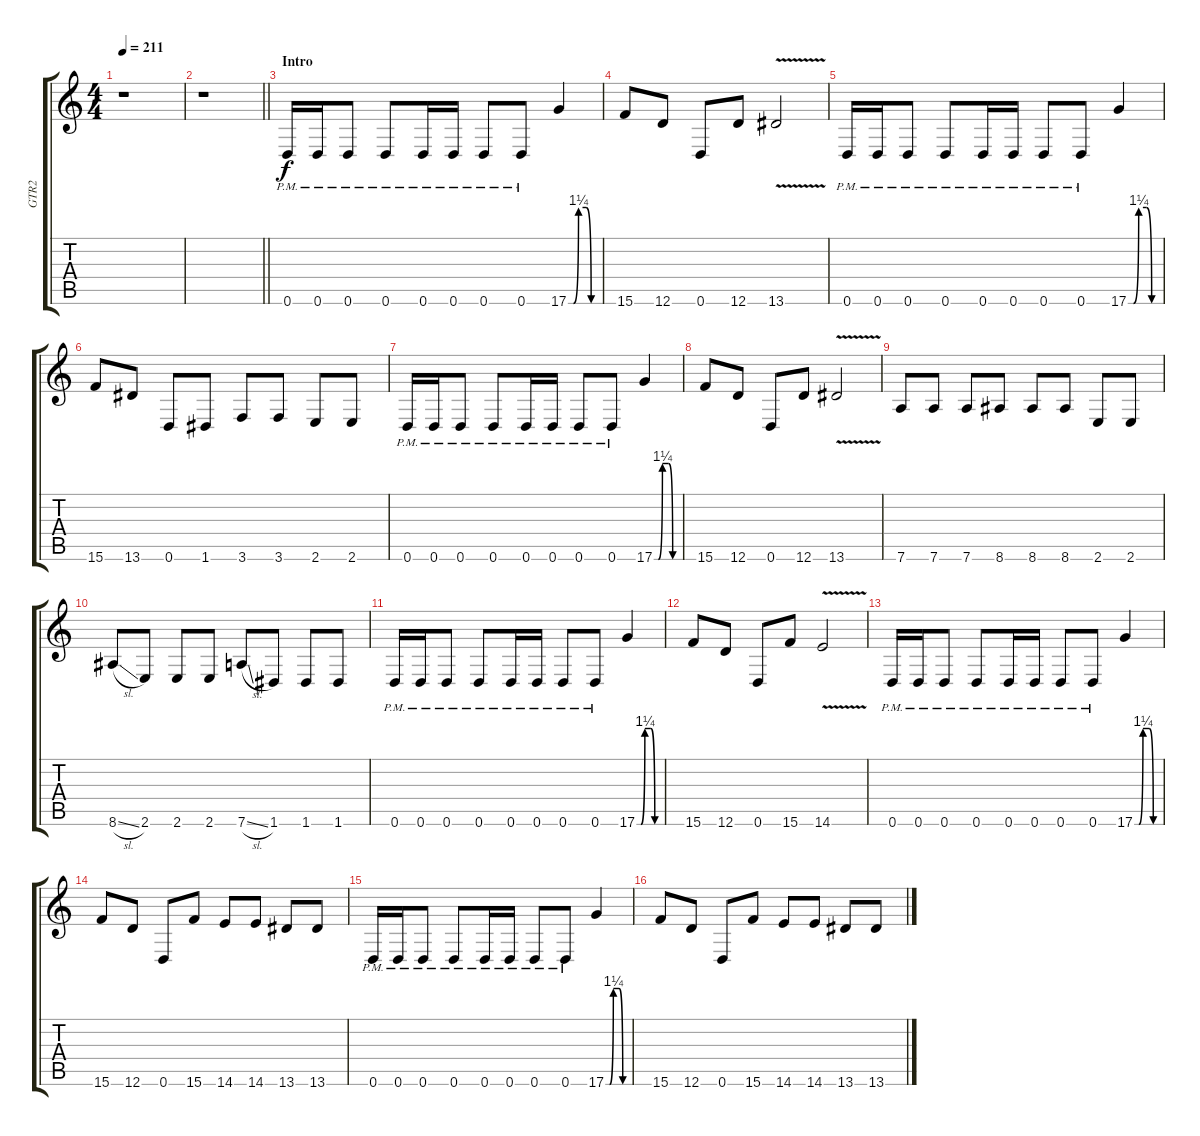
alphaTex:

\track ("GTR2" "GTR2") {instrument distortionguitar}
\staff {score tabs}
\tuning (E4 B3 G3 D3 A2 D2) {hide}
\ts (4 4)
\tempo 211
\clef g2
\ks c
r.1{dy f instrument distortionguitar} |
\barLineRight lightlight
r.1 |
\section ("" "Intro")
0.6{pm}.16 0.6{pm}.16 0.6{pm}.8 0.6{pm}.8 0.6{pm}.16 0.6{pm}.16 0.6{pm}.8 0.6{pm}.8 17.6{be (custom 0 0 10 0 20 5 35 5 45 0 60 0)}.4 |
15.6.8 12.6.8 0.6.8 12.6.8 13.6{v}.2 |
0.6{pm}.16 0.6{pm}.16 0.6{pm}.8 0.6{pm}.8 0.6{pm}.16 0.6{pm}.16 0.6{pm}.8 0.6{pm}.8 17.6{be (custom 0 0 10 0 20 5 35 5 45 0 60 0)}.4 |
15.6.8 13.6.8 0.6.8 1.6.8 3.6.8 3.6.8 2.6.8 2.6.8 |
0.6{pm}.16 0.6{pm}.16 0.6{pm}.8 0.6{pm}.8 0.6{pm}.16 0.6{pm}.16 0.6{pm}.8 0.6{pm}.8 17.6{be (custom 0 0 10 0 20 5 35 5 45 0 60 0)}.4 |
15.6.8 12.6.8 0.6.8 12.6.8 13.6{v}.2 |
7.6.8 7.6.8 7.6.8 8.6.8 8.6.8 8.6.8 2.6.8 2.6.8 |
8.6{sl}.8 2.6.8 2.6.8 2.6.8 7.6{sl}.8 1.6.8 1.6.8 1.6.8 |
0.6{pm}.16 0.6{pm}.16 0.6{pm}.8 0.6{pm}.8 0.6{pm}.16 0.6{pm}.16 0.6{pm}.8 0.6{pm}.8 17.6{be (custom 0 0 10 0 20 5 35 5 45 0 60 0)}.4 |
15.6.8 12.6.8 0.6.8 15.6.8 14.6{v}.2 |
0.6{pm}.16 0.6{pm}.16 0.6{pm}.8 0.6{pm}.8 0.6{pm}.16 0.6{pm}.16 0.6{pm}.8 0.6{pm}.8 17.6{be (custom 0 0 10 0 20 5 35 5 45 0 60 0)}.4 |
15.6.8 12.6.8 0.6.8 15.6.8 14.6.8 14.6.8 13.6.8 13.6.8 |
0.6{pm}.16 0.6{pm}.16 0.6{pm}.8 0.6{pm}.8 0.6{pm}.16 0.6{pm}.16 0.6{pm}.8 0.6{pm}.8 17.6{be (custom 0 0 10 0 20 5 35 5 45 0 60 0)}.4 |
15.6.8 12.6.8 0.6.8 15.6.8 14.6.8 14.6.8 13.6.8 13.6.8
